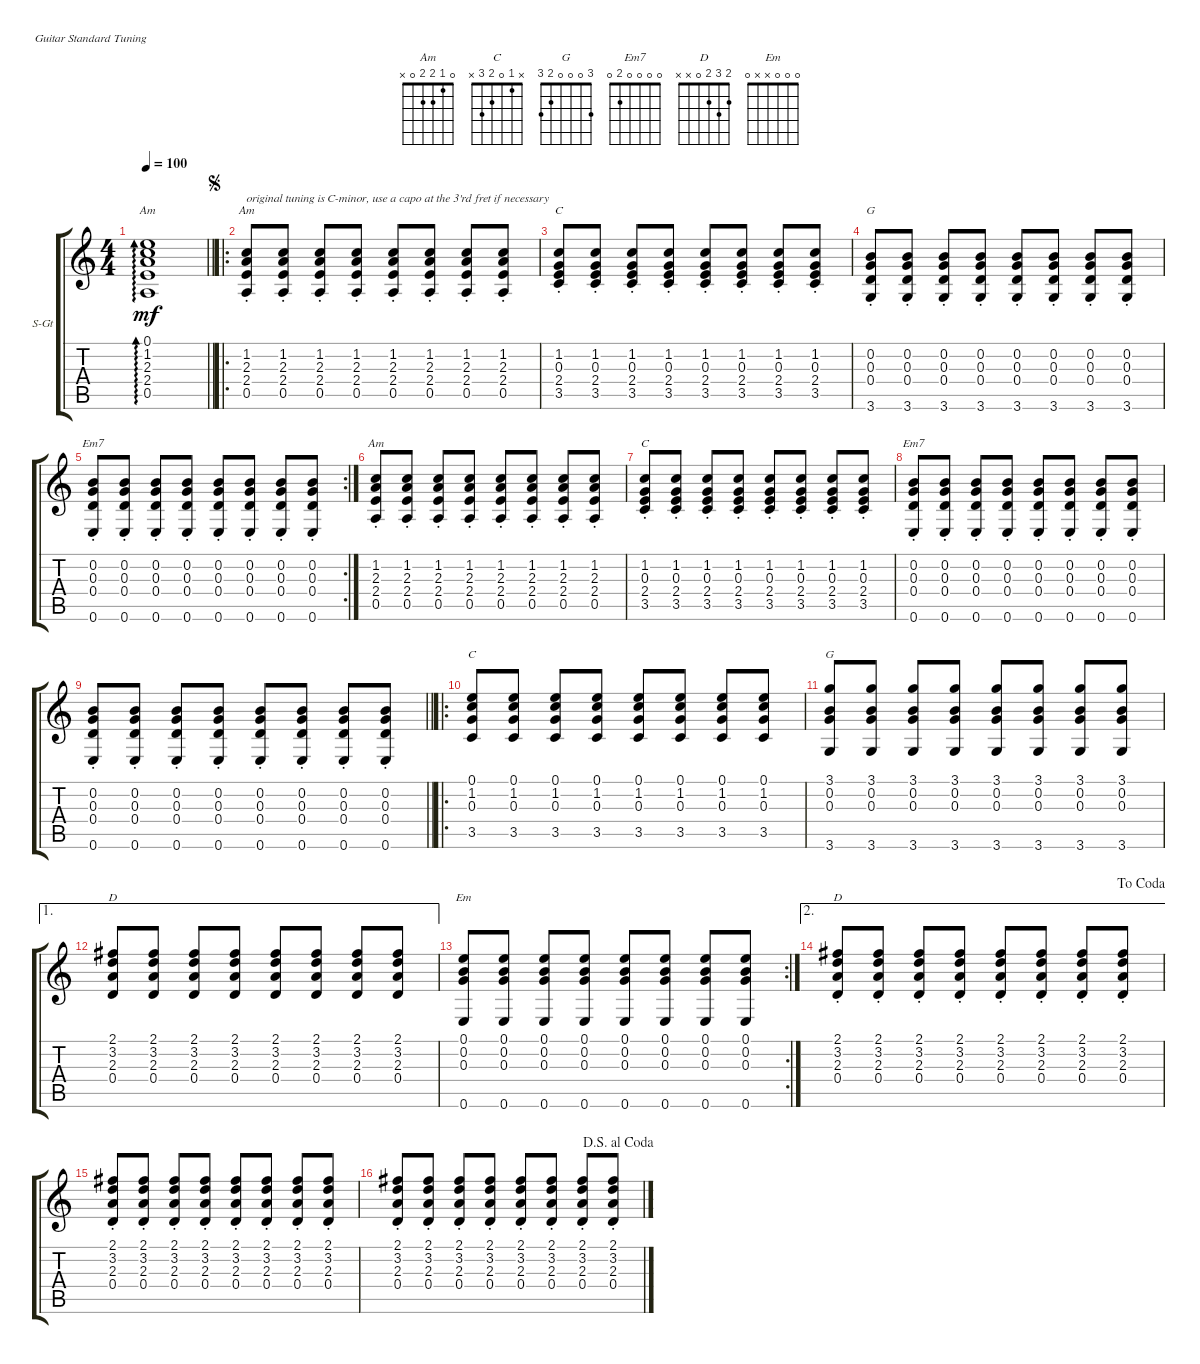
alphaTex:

\defaultSystemsLayout 4
\bracketExtendMode groupsimilarinstruments
\firstSystemTrackNameOrientation horizontal
\otherSystemsTrackNameOrientation horizontal
\track ("Guitar" "S-Gt") {instrument acousticguitarsteel}
\staff {score tabs}
\tuning (E4 B3 G3 D3 A2 E2)
\chord ("Am" 0 1 2 2 0 x) {showfingering false}
\chord ("C" 0 1 0 2 3 x) {showfingering false}
\chord ("G" 3 0 0 0 2 3) {showfingering false}
\chord ("Em7" 0 0 0 0 2 0) {showfingering false}
\chord ("C" x 1 0 2 3 x) {showfingering false}
\chord ("D" 2 3 2 0 x x) {showfingering false}
\chord ("Em" 0 0 0 x x 0) {showfingering false}
\ts (4 4)
\tempo 100
\clef g2
\barLineRight lightlight
\ks c
(0.5 2.4 2.3 1.2 0.1).1{ad 0 ch "Am" dy mf instrument acousticguitarsteel} |
\ro
\jump segno
(0.5{st} 2.4{st} 2.3{st} 1.2{st}).8{ch "Am" txt "original tuning is C-minor, use a capo at the 3'rd fret if necessary"} (0.5{st} 2.4{st} 2.3{st} 1.2{st}).8 (0.5{st} 2.4{st} 2.3{st} 1.2{st}).8 (0.5{st} 2.4{st} 2.3{st} 1.2{st}).8 (0.5{st} 2.4{st} 2.3{st} 1.2{st}).8 (0.5{st} 2.4{st} 2.3{st} 1.2{st}).8 (0.5{st} 2.4{st} 2.3{st} 1.2{st}).8 (0.5{st} 2.4{st} 2.3{st} 1.2{st}).8 |
(3.5{st} 2.4{st} 0.3{st} 1.2{st}).8{ch "C"} (3.5{st} 2.4{st} 0.3{st} 1.2{st}).8 (3.5{st} 2.4{st} 0.3{st} 1.2{st}).8 (3.5{st} 2.4{st} 0.3{st} 1.2{st}).8 (3.5{st} 2.4{st} 0.3{st} 1.2{st}).8 (3.5{st} 2.4{st} 0.3{st} 1.2{st}).8 (3.5{st} 2.4{st} 0.3{st} 1.2{st}).8 (3.5{st} 2.4{st} 0.3{st} 1.2{st}).8 |
(3.6{st} 0.4{st} 0.3{st} 0.2{st}).8{ch "G"} (3.6{st} 0.4{st} 0.3{st} 0.2{st}).8 (3.6{st} 0.4{st} 0.3{st} 0.2{st}).8 (3.6{st} 0.4{st} 0.3{st} 0.2{st}).8 (3.6{st} 0.4{st} 0.3{st} 0.2{st}).8 (3.6{st} 0.4{st} 0.3{st} 0.2{st}).8 (3.6{st} 0.4{st} 0.3{st} 0.2{st}).8 (3.6{st} 0.4{st} 0.3{st} 0.2{st}).8 |
\rc 2
(0.6{st} 0.4{st} 0.3{st} 0.2{st}).8{ch "Em7"} (0.6{st} 0.4{st} 0.3{st} 0.2{st}).8 (0.6{st} 0.4{st} 0.3{st} 0.2{st}).8 (0.6{st} 0.4{st} 0.3{st} 0.2{st}).8 (0.6{st} 0.4{st} 0.3{st} 0.2{st}).8 (0.6{st} 0.4{st} 0.3{st} 0.2{st}).8 (0.6{st} 0.4{st} 0.3{st} 0.2{st}).8 (0.6{st} 0.4{st} 0.3{st} 0.2{st}).8 |
(0.5{st} 2.4{st} 2.3{st} 1.2{st}).8{ch "Am"} (0.5{st} 2.4{st} 2.3{st} 1.2{st}).8 (0.5{st} 2.4{st} 2.3{st} 1.2{st}).8 (0.5{st} 2.4{st} 2.3{st} 1.2{st}).8 (0.5{st} 2.4{st} 2.3{st} 1.2{st}).8 (0.5{st} 2.4{st} 2.3{st} 1.2{st}).8 (0.5{st} 2.4{st} 2.3{st} 1.2{st}).8 (0.5{st} 2.4{st} 2.3{st} 1.2{st}).8 |
(3.5{st} 2.4{st} 0.3{st} 1.2{st}).8{ch "C"} (3.5{st} 2.4{st} 0.3{st} 1.2{st}).8 (3.5{st} 2.4{st} 0.3{st} 1.2{st}).8 (3.5{st} 2.4{st} 0.3{st} 1.2{st}).8 (3.5{st} 2.4{st} 0.3{st} 1.2{st}).8 (3.5{st} 2.4{st} 0.3{st} 1.2{st}).8 (3.5{st} 2.4{st} 0.3{st} 1.2{st}).8 (3.5{st} 2.4{st} 0.3{st} 1.2{st}).8 |
(0.6{st} 0.4{st} 0.3{st} 0.2{st}).8{ch "Em7"} (0.6{st} 0.4{st} 0.3{st} 0.2{st}).8 (0.6{st} 0.4{st} 0.3{st} 0.2{st}).8 (0.6{st} 0.4{st} 0.3{st} 0.2{st}).8 (0.6{st} 0.4{st} 0.3{st} 0.2{st}).8 (0.6{st} 0.4{st} 0.3{st} 0.2{st}).8 (0.6{st} 0.4{st} 0.3{st} 0.2{st}).8 (0.6{st} 0.4{st} 0.3{st} 0.2{st}).8 |
\barLineRight lightlight
(0.6{st} 0.4{st} 0.3{st} 0.2{st}).8 (0.6{st} 0.4{st} 0.3{st} 0.2{st}).8 (0.6{st} 0.4{st} 0.3{st} 0.2{st}).8 (0.6{st} 0.4{st} 0.3{st} 0.2{st}).8 (0.6{st} 0.4{st} 0.3{st} 0.2{st}).8 (0.6{st} 0.4{st} 0.3{st} 0.2{st}).8 (0.6{st} 0.4{st} 0.3{st} 0.2{st}).8 (0.6{st} 0.4{st} 0.3{st} 0.2{st}).8 |
\ro
(3.5 0.3 1.2 0.1).8{ch "C"} (3.5 0.3 1.2 0.1).8 (3.5 0.3 1.2 0.1).8 (3.5 0.3 1.2 0.1).8 (3.5 1.2 0.1 0.3).8 (3.5 0.3 1.2 0.1).8 (3.5 0.3 1.2 0.1).8 (3.5 0.3 1.2 0.1).8 |
(3.6 0.3 0.2 3.1).8{ch "G"} (3.6 0.3 0.2 3.1).8 (3.6 0.3 0.2 3.1).8 (3.6 0.3 0.2 3.1).8 (3.6 0.3 0.2 3.1).8 (3.6 0.3 0.2 3.1).8 (3.6 0.3 0.2 3.1).8 (3.6 0.3 0.2 3.1).8 |
\ae 1
(0.4 2.3 3.2 2.1).8{ch "D"} (0.4 2.3 3.2 2.1).8 (0.4 2.3 3.2 2.1).8 (0.4 2.3 3.2 2.1).8 (0.4 2.3 3.2 2.1).8 (0.4 2.3 3.2 2.1).8 (0.4 2.3 3.2 2.1).8 (0.4 2.3 3.2 2.1).8 |
\rc 2
(0.6 0.3 0.2 0.1).8{ch "Em"} (0.6 0.3 0.2 0.1).8 (0.6 0.3 0.2 0.1).8 (0.6 0.3 0.2 0.1).8 (0.6 0.3 0.2 0.1).8 (0.6 0.3 0.2 0.1).8 (0.6 0.3 0.2 0.1).8 (0.6 0.3 0.2 0.1).8 |
\ae 2
\jump dacoda
(0.4{st} 2.3{st} 3.2{st} 2.1{st}).8{ch "D"} (0.4{st} 2.3{st} 3.2{st} 2.1{st}).8 (0.4{st} 2.3{st} 3.2{st} 2.1{st}).8 (0.4{st} 2.3{st} 3.2{st} 2.1{st}).8 (0.4{st} 2.3{st} 3.2{st} 2.1{st}).8 (0.4{st} 2.3{st} 3.2{st} 2.1{st}).8 (0.4{st} 2.3{st} 3.2{st} 2.1{st}).8 (0.4{st} 2.3{st} 3.2{st} 2.1{st}).8 |
(0.4{st} 2.3{st} 3.2{st} 2.1{st}).8 (0.4{st} 2.3{st} 3.2{st} 2.1{st}).8 (0.4{st} 2.3{st} 3.2{st} 2.1{st}).8 (0.4{st} 2.3{st} 3.2{st} 2.1{st}).8 (0.4{st} 2.3{st} 3.2{st} 2.1{st}).8 (0.4{st} 2.3{st} 3.2{st} 2.1{st}).8 (0.4{st} 2.3{st} 3.2{st} 2.1{st}).8 (0.4{st} 2.3{st} 3.2{st} 2.1{st}).8 |
\jump dalsegnoalcoda
(0.4{st} 2.3{st} 3.2{st} 2.1{st}).8 (0.4{st} 2.3{st} 3.2{st} 2.1{st}).8 (0.4{st} 2.3{st} 3.2{st} 2.1{st}).8 (0.4{st} 2.3{st} 3.2{st} 2.1{st}).8 (0.4{st} 2.3{st} 3.2{st} 2.1{st}).8 (0.4{st} 2.3{st} 3.2{st} 2.1{st}).8 (0.4{st} 2.3{st} 3.2{st} 2.1{st}).8 (0.4{st} 2.3{st} 3.2{st} 2.1{st}).8
